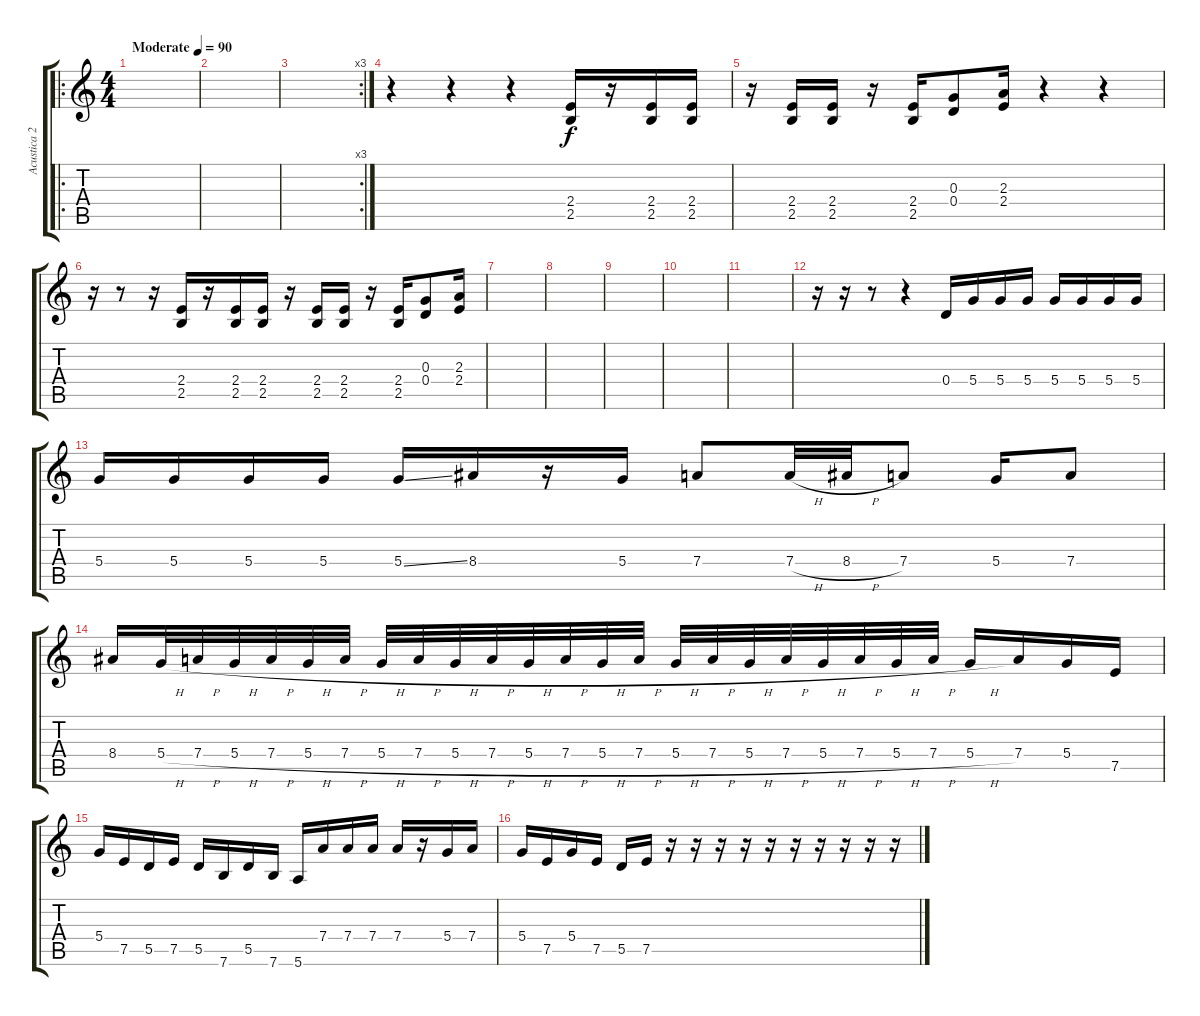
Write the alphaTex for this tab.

\track ("Acustica 2 - Darkar" "Acustica 2") {instrument acousticguitarnylon}
\staff {score tabs}
\tuning (E4 B3 G3 D3 A2 E2) {hide}
\ro
\ts (4 4)
\tempo (90 "Moderate")
\clef g2
\ks c
|
|
\rc 3
|
r.4 r.4 r.4 (2.4 2.5).16 r.16 (2.4 2.5).16 (2.4 2.5).16 |
r.16 (2.4 2.5).16 (2.4 2.5).16 r.16 (2.4 2.5).16 (0.3 0.4).8 (2.3 2.4).16 r.4 r.4 |
r.16 r.8 r.16 (2.4 2.5).16 r.16 (2.4 2.5).16 (2.4 2.5).16 r.16 (2.4 2.5).16 (2.4 2.5).16 r.16 (2.4 2.5).16 (0.3 0.4).8 (2.3 2.4).16 |
|
|
|
|
|
r.16 r.16 r.8 r.4 0.4.16 5.4.16 5.4.16 5.4.16 5.4.16 5.4.16 5.4.16 5.4.16 |
5.4.16 5.4.16 5.4.16 5.4.16 5.4{ss}.16 8.4.16 r.16 5.4.16 7.4.8 7.4{h}.32 8.4{h}.32 7.4.8 5.4.16 7.4.8 |
8.4.16 5.4{h}.32 7.4{h}.32 5.4{h}.32 7.4{h}.32 5.4{h}.32 7.4{h}.32 5.4{h}.32 7.4{h}.32 5.4{h}.32 7.4{h}.32 5.4{h}.32 7.4{h}.32 5.4{h}.32 7.4{h}.32 5.4{h}.32 7.4{h}.32 5.4{h}.32 7.4{h}.32 5.4{h}.32 7.4{h}.32 5.4{h}.32 7.4{h}.32 5.4{h}.16 7.4.16 5.4.16 7.5.16 |
5.4.16 7.5.16 5.5.16 7.5.16 5.5.16 7.6.16 5.5.16 7.6.16 5.6.16 7.4.16 7.4.16 7.4.16 7.4.16 r.16 5.4.16 7.4.16 |
5.4.16 7.5.16 5.4.16 7.5.16 5.5.16 7.5.16 r.16 r.16 r.16 r.16 r.16 r.16 r.16 r.16 r.16 r.16
